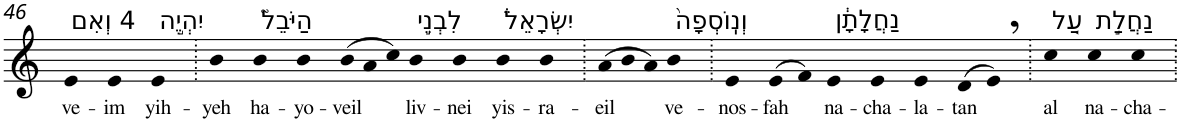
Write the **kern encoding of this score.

**kern	**text
*part1	*part1
*staff1	*staff1
*I"Piano	*
*I'Pno	*
!!LO:PB:g=z
*clefG2	*
*k[]	*
=46	=46
!LO:TX:a:t=4 וְאִם	!
!	!LO:LY:b
4e	ve-
!	!LO:LY:b
4e	-im
!LO:TX:a:t=יִהְיֶ֣ה	!
!	!LO:LY:b
4e	yih-
=47.	=47.
!	!LO:LY:b
4b	-yeh
!LO:TX:a:t=הַיֹּבֵל֮	!
!	!LO:LY:b
4b	ha-
!	!LO:LY:b
4b	-yo-
*Xtuplet	*
!	!LO:LY:b
(>12b	-veil
12a	.
12cc)	.
!LO:TX:a:t=לִבְנֵ֣י	!
!	!LO:LY:b
4b	liv-
!	!LO:LY:b
4b	-nei
!LO:TX:a:t=יִשְׂרָאֵל֒	!
!	!LO:LY:b
4b	yis-
!	!LO:LY:b
4b	-ra-
=48.	=48.
!	!LO:LY:b
(>12a	-eil
12b	.
12a)	.
!LO:TX:a:t=וְנֽוֹסְפָה֙	!
!	!LO:LY:b
4b	ve-
=49.	=49.
!	!LO:LY:b
4e	-nos-
!	!LO:LY:b
(>8e	-fah
8f)	.
!LO:TX:a:t=נַחֲלָתָ֔ן	!
!	!LO:LY:b
4e	na-
!	!LO:LY:b
4e	-cha-
!	!LO:LY:b
4e	-la-
!	!LO:LY:b
(>8d	-tan
8e,)	.
=50.	=50.
!LO:TX:a:t=עַ֚ל	!
!	!LO:LY:b
4cc	al
!LO:TX:a:t=נַחֲלַ֣ת	!
!	!LO:LY:b
4cc	na-
!	!LO:LY:b
4cc	-cha-
=.	=.
*-	*-
